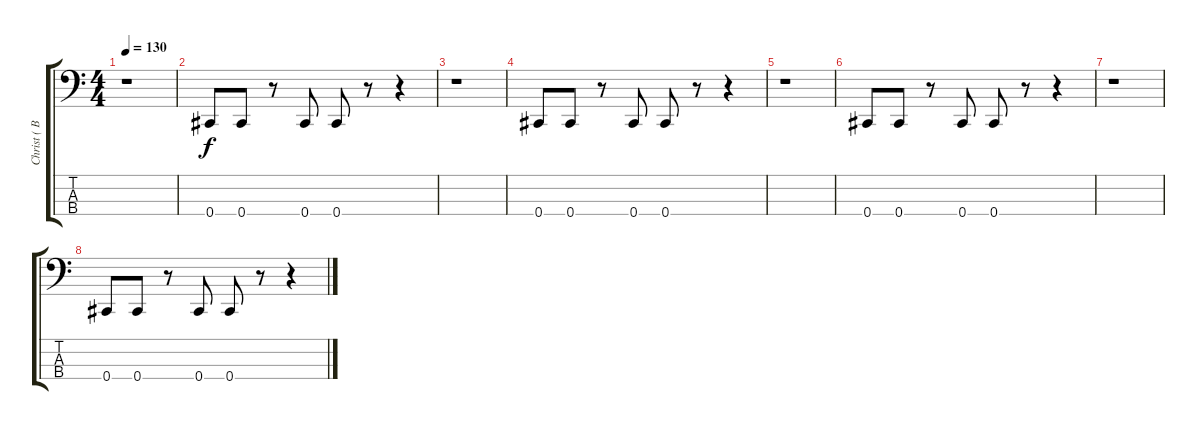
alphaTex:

\track ("Christ ( Bass )" "Christ ( B") {instrument slapbass1}
\staff {score tabs}
\tuning (Gb2 Db2 Ab1 Db1) {hide}
\ts (4 4)
\tempo 130
\clef f4
\ks c
r.1{dy f} |
0.4.8 0.4.8 r.8 0.4.8 0.4.8 r.8 r.4 |
r.1 |
0.4.8 0.4.8 r.8 0.4.8 0.4.8 r.8 r.4 |
r.1 |
0.4.8 0.4.8 r.8 0.4.8 0.4.8 r.8 r.4 |
r.1 |
0.4.8 0.4.8 r.8 0.4.8 0.4.8 r.8 r.4
